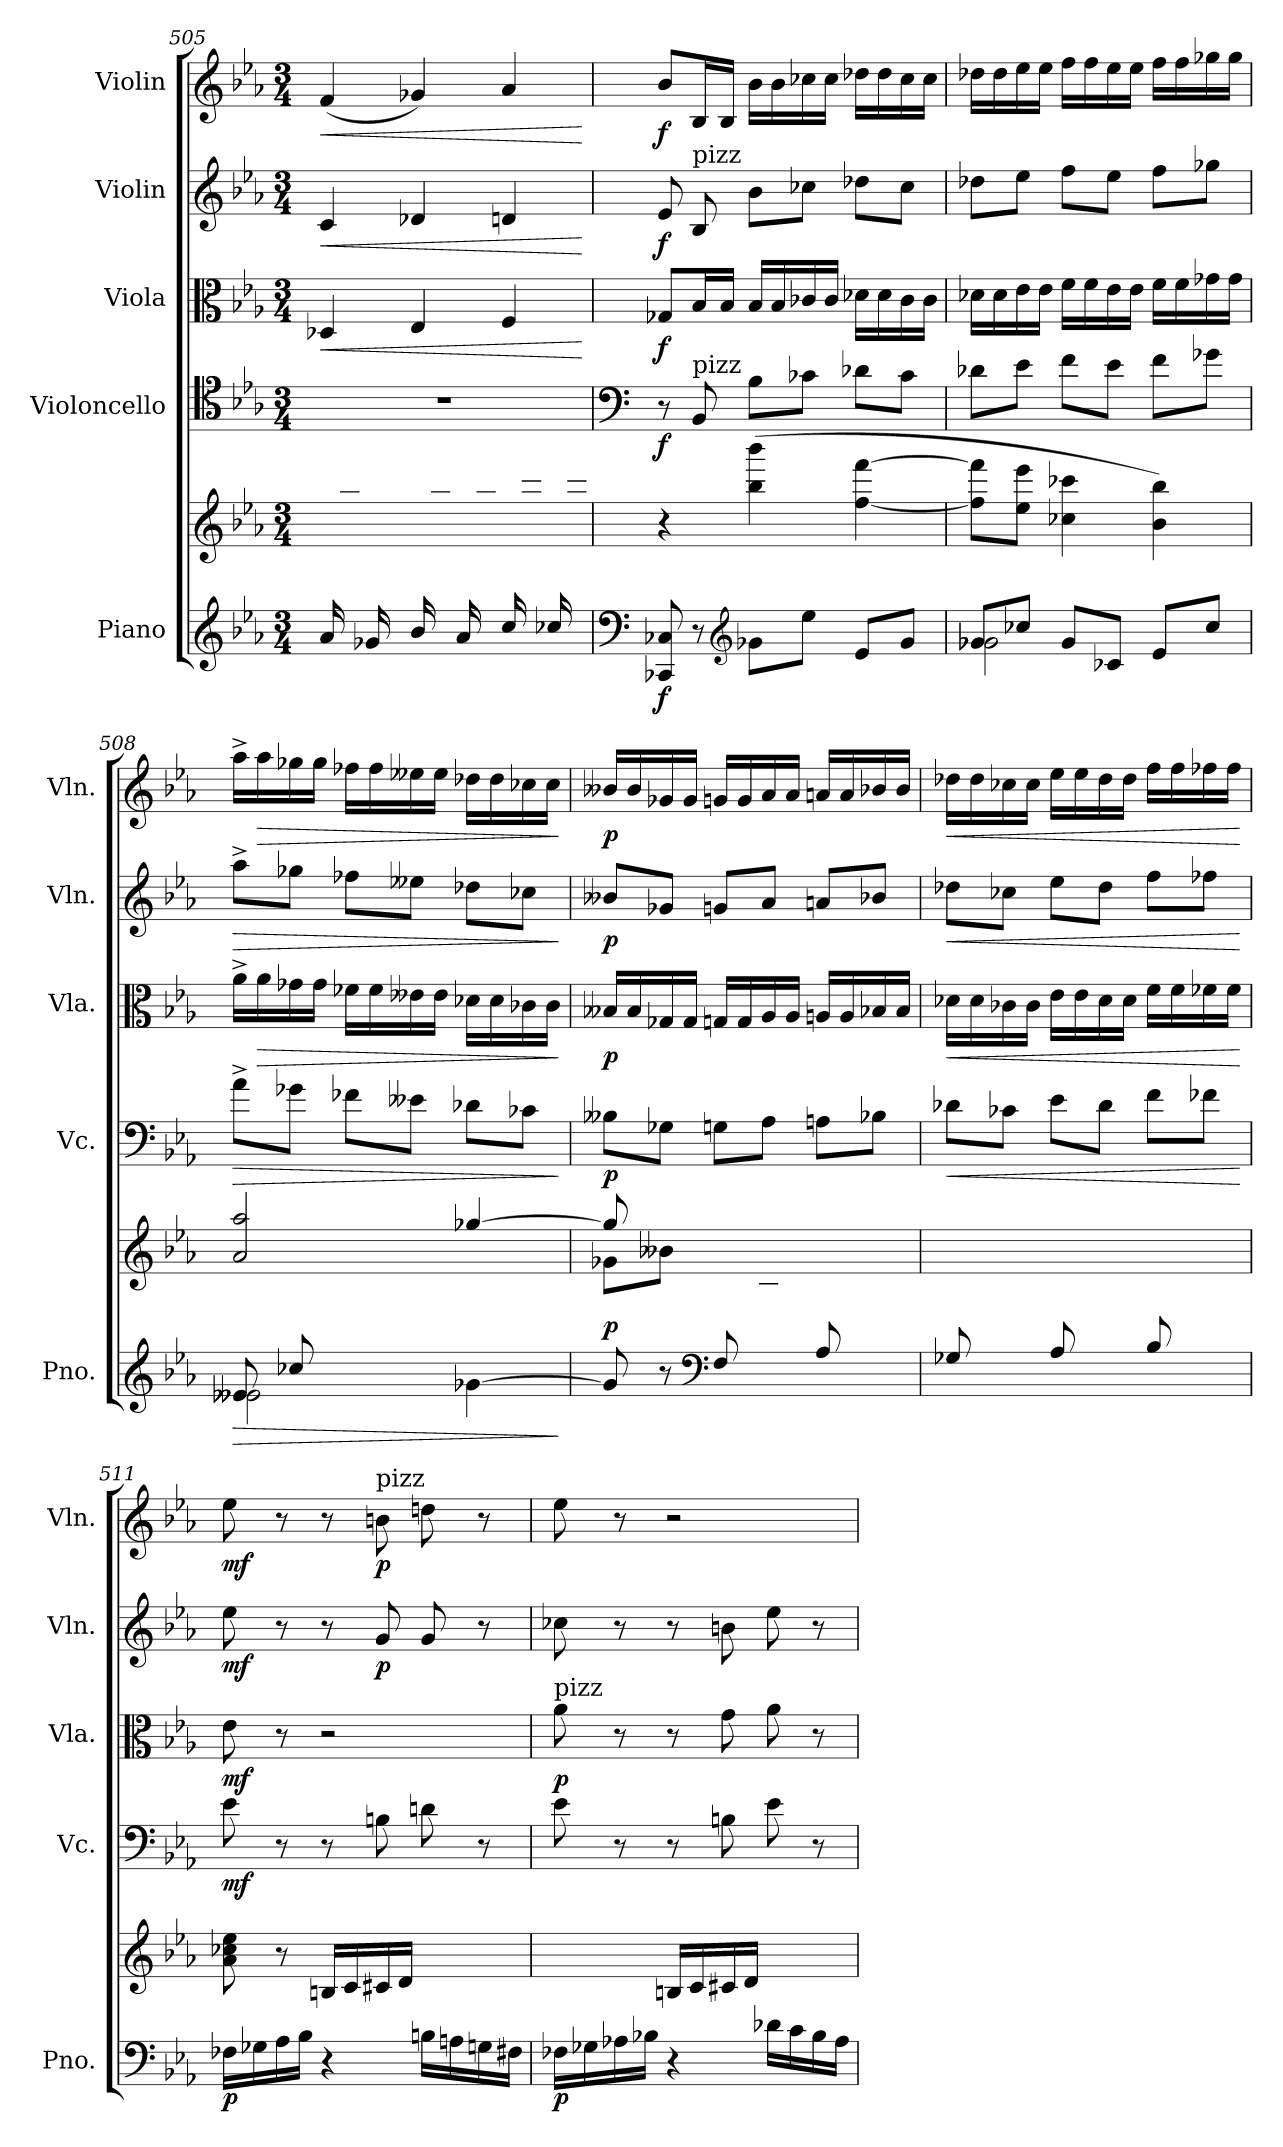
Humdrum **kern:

**kern	**kern	**dynam	**kern	**dynam	**kern	**dynam	**kern	**dynam	**kern	**dynam
*part5	*part5	*part5	*part4	*part4	*part3	*part3	*part2	*part2	*part1	*part1
*staff6	*staff5	*staff5/6	*staff4	*staff4	*staff3	*staff3	*staff2	*staff2	*staff1	*staff1
*I"Piano	*	*	*I"Violoncello	*	*I"Viola	*	*I"Violin	*	*I"Violin	*
*I'Pno.	*	*	*I'Vc.	*	*I'Vla.	*	*I'Vln.	*	*I'Vln.	*
*clefG2	*clefG2	*	*clefC4	*	*clefC3	*	*clefG2	*	*clefG2	*
*k[b-e-a-]	*k[b-e-a-]	*	*k[b-e-a-]	*	*k[b-e-a-]	*	*k[b-e-a-]	*	*k[b-e-a-]	*
*M3/4	*M3/4	*	*M3/4	*	*M3/4	*	*M3/4	*	*M3/4	*
=505	=505	=505	=505	=505	=505	=505	=505	=505	=505	=505
*	*^	*	*	*	*	*	*	*	*	*
!	!	!	!	!	!	!	!LO:HP:b	!	!LO:HP:b	!	!LO:HP:b
16a-/LL	2.ryy	16ryy	.	2.r	.	4D-X/	<	4c/	<	(4f/	<
16ryy	.	16aa-\	.	.	.	.	.	.	.	.	.
16g-X/	.	16ryy	.	.	.	.	.	.	.	.	.
16ryy	.	16gg-X\	.	.	.	.	.	.	.	.	.
16b-/	.	16ryy	.	.	.	4E-/	.	4d-X/	.	4g-X/)	.
16ryy	.	16bb-\	.	.	.	.	.	.	.	.	.
16a-/	.	16ryy	.	.	.	.	.	.	.	.	.
16ryy	.	16aa-\	.	.	.	.	.	.	.	.	.
16cc/	.	16ryy	.	.	.	4F/	.	4dn/	.	4a-/	.
16ryy	.	16ccc\	.	.	.	.	.	.	.	.	.
16cc-X/	.	16ryy	.	.	.	.	.	.	.	.	.
16ryy	.	16ccc-X\JJ	.	.	.	.	.	.	.	.	.
*	*v	*v	*	*	*	*	*	*	*	*	*
.	.	.	.	.	.	[	.	[	.	[
!!LO:PB:g=z
=506	=506	=506	=506	=506	=506	=506	=506	=506	=506	=506
*clefF4	*	*	*clefF4	*	*	*	*	*	*	*
!	!	!LO:DY:b=2	!	!LO:DY:b	!	!LO:DY:b	!	!LO:DY:b	!	!LO:DY:b
8CC-X/ 8C-X/	4r	f	8r	f	8G-X/L	f	8e-/	f	8b-/L	f
!	!	!	!	!	!	!	!LO:TX:a:t=pizz	!	!	!
!	!	!	!LO:TX:a:t=pizz	!	!	!	!	!	!	!
8r	.	.	8BB-/	.	16B-/L	.	8B-/	.	16B-/L	.
.	.	.	.	.	16B-/JJ	.	.	.	16B-/JJ	.
*clefG2	*	*	*	*	*	*	*	*	*	*
8g-X\L	(4bb-\ 4bbb-\	.	8B-\L	.	16B-/LL	.	8b-\L	.	16b-\LL	.
.	.	.	.	.	16B-/	.	.	.	16b-\	.
8ee-\J	.	.	8c-X\J	.	16c-X/	.	8cc-X\J	.	16cc-X\	.
.	.	.	.	.	16c-/JJ	.	.	.	16cc-\JJ	.
8e-/L	[4ff\ [4fff\	.	8d-X\L	.	16d-X\LL	.	8dd-X\L	.	16dd-X\LL	.
.	.	.	.	.	16d-\	.	.	.	16dd-\	.
8g-/J	.	.	8c-\J	.	16c-\	.	8cc-\J	.	16cc-\	.
.	.	.	.	.	16c-\JJ	.	.	.	16cc-\JJ	.
=507	=507	=507	=507	=507	=507	=507	=507	=507	=507	=507
*^	*	*	*	*	*	*	*	*	*	*
8g-X/L	2g-\	8ff\] 8fff\]L	.	8d-X\L	.	16d-X\LL	.	8dd-X\L	.	16dd-X\LL	.
.	.	.	.	.	.	16d-\	.	.	.	16dd-\	.
8cc-X/J	.	8ee-\ 8eee-\J	.	8e-\J	.	16e-\	.	8ee-\J	.	16ee-\	.
.	.	.	.	.	.	16e-\JJ	.	.	.	16ee-\JJ	.
8g-/L	.	4cc-X\ 4ccc-X\	.	8f\L	.	16f\LL	.	8ff\L	.	16ff\LL	.
.	.	.	.	.	.	16f\	.	.	.	16ff\	.
8c-X/J	.	.	.	8e-\J	.	16e-\	.	8ee-\J	.	16ee-\	.
.	.	.	.	.	.	16e-\JJ	.	.	.	16ee-\JJ	.
8e-/L	4ryy	4b-\ 4bb-\)	.	8f\L	.	16f\LL	.	8ff\L	.	16ff\LL	.
.	.	.	.	.	.	16f\	.	.	.	16ff\	.
8cc-/J	.	.	.	8g-X\J	.	16g-X\	.	8gg-X\J	.	16gg-X\	.
.	.	.	.	.	.	16g-\JJ	.	.	.	16gg-\JJ	.
!!LO:LB:g=z
=508	=508	=508	=508	=508	=508	=508	=508	=508	=508	=508	=508
!	!	!	!LO:HP:b=2	!	!LO:HP:b	!	!	!	!LO:HP:b	!	!
*	*	*^	*	*	*	*	*	*	*	*	*
8e--X/L	2e--X\	2a-/ 2aa-/	4ryy	>	8a-^\L	>	16a-^\LL	.	8aa-^\L	>	16aa-^\LL	.
!	!	!	!	!	!	!	!	!LO:HP:b	!	!	!	!LO:HP:b
.	.	.	.	.	.	.	16a-\	>	.	.	16aa-\	>
8cc-X/	.	.	.	.	8g-X\J	.	16g-X\	.	8gg-X\J	.	16gg-X\	.
.	.	.	.	.	.	.	16g-\JJ	.	.	.	16gg-\JJ	.
2ryy	.	.	8ff-X\	.	8f-X\L	.	16f-X\LL	.	8ff-X\L	.	16ff-X\LL	.
.	.	.	.	.	.	.	16f-\	.	.	.	16ff-\	.
.	.	.	8cc-X\	.	8e--X\J	.	16e--X\	.	8ee--X\J	.	16ee--X\	.
.	.	.	.	.	.	.	16e--\JJ	.	.	.	16ee--\JJ	.
.	[4g-X\	[4gg-X/	8ee--X\	.	8d-X\L	.	16d-X\LL	.	8dd-X\L	.	16dd-X\LL	.
.	.	.	.	.	.	.	16d-\	.	.	.	16dd-\	.
.	.	.	8b--X\J	.	8c-X\J	.	16c-X\	.	8cc-X\J	.	16cc-X\	.
.	.	.	.	.	.	.	16c-\JJ	.	.	.	16cc-\JJ	.
*v	*v	*	*	*	*	*	*	*	*	*	*	*
*	*v	*v	*	*	*	*	*	*	*	*	*
.	.	]	.	]	.	]	.	]	.	]
=509	=509	=509	=509	=509	=509	=509	=509	=509	=509	=509
*	*^	*	*	*	*	*	*	*	*	*
*	*	*^	*	*	*	*	*	*	*	*	*
!	!	!	!	!LO:DY:b	!	!LO:DY:b	!	!LO:DY:b	!	!LO:DY:b	!	!LO:DY:b
8g-/]	8gg-/]	8g-X\L	4.ryy	p	8B--X\L	p	16B--X/LL	p	8b--X/L	p	16b--X/LL	p
.	.	.	.	.	.	.	16B--/	.	.	.	16b--/	.
8r	8ryy	8b--X\J	.	.	8G-X\J	.	16G-X/	.	8g-X/J	.	16g-X/	.
.	.	.	.	.	.	.	16G-/JJ	.	.	.	16g-/JJ	.
*clefF4	*	*	*	*	*	*	*	*	*	*	*	*
8F/L	2ryy	2ryy	.	.	8Gn\L	.	16Gn/LL	.	8gn/L	.	16gn/LL	.
.	.	.	.	.	.	.	16G/	.	.	.	16g/	.
8ryy	.	.	8cn\ 8e-\	.	8A-\J	.	16A-/	.	8a-/J	.	16a-/	.
.	.	.	.	.	.	.	16A-/JJ	.	.	.	16a-/JJ	.
8A-/	.	.	8ryy	.	8An\L	.	16An/LL	.	8an/L	.	16an/LL	.
.	.	.	.	.	.	.	16A/	.	.	.	16a/	.
8ryy	.	.	8dn\ 8fn\J	.	8B-X\J	.	16B-X/	.	8b-X/J	.	16b-X/	.
.	.	.	.	.	.	.	16B-/JJ	.	.	.	16b-/JJ	.
*	*	*v	*v	*	*	*	*	*	*	*	*	*
!!LO:PB:g=z
=510	=510	=510	=510	=510	=510	=510	=510	=510	=510	=510	=510
!	!	!	!	!	!LO:HP:b	!	!LO:HP:b	!	!LO:HP:b	!	!LO:HP:b
8G-X/L	2.ryy	8ryy	.	8d-X\L	<	16d-X\LL	<	8dd-X\L	<	16dd-X\LL	<
.	.	.	.	.	.	16d-\	.	.	.	16dd-\	.
8ryy	.	8f\ 8b-\	.	8c-X\J	.	16c-X\	.	8cc-X\J	.	16cc-X\	.
.	.	.	.	.	.	16c-\JJ	.	.	.	16cc-\JJ	.
8A-/	.	8ryy	.	8e-\L	.	16e-\LL	.	8ee-\L	.	16ee-\LL	.
.	.	.	.	.	.	16e-\	.	.	.	16ee-\	.
8ryy	.	8g-X\ 8cc-X\	.	8d-\J	.	16d-\	.	8dd-\J	.	16dd-\	.
.	.	.	.	.	.	16d-\JJ	.	.	.	16dd-\JJ	.
8B-/	.	8ryy	.	8f\L	.	16f\LL	.	8ff\L	.	16ff\LL	.
.	.	.	.	.	.	16f\	.	.	.	16ff\	.
8ryy	.	8gn\ 8dd-X\J	.	8f-X\J	.	16f-X\	.	8ff-X\J	.	16ff-X\	.
.	.	.	.	.	.	16f-\JJ	.	.	.	16ff-\JJ	.
*	*v	*v	*	*	*	*	*	*	*	*	*
.	.	.	.	[	.	[	.	[	.	[
=511	=511	=511	=511	=511	=511	=511	=511	=511	=511	=511
!	!	!LO:DY:b=2	!	!LO:DY:b	!	!LO:DY:b	!	!LO:DY:b	!	!LO:DY:b
16F-X\LL	8a-\ 8cc-X\ 8ee-\	p	8e-\	mf	8e-\	mf	8ee-\	mf	8ee-\	mf
16G-X\	.	.	.	.	.	.	.	.	.	.
16A-\	8r	.	8r	.	8r	.	8r	.	8r	.
16B-\JJ	.	.	.	.	.	.	.	.	.	.
4r	16Bn/LL	.	8r	.	2r	.	8r	.	8r	.
.	16c/	.	.	.	.	.	.	.	.	.
!	!	!	!	!	!	!	!	!	!LO:TX:a:t=pizz	!
!	!	!	!	!	!	!	!	!LO:DY:b	!	!LO:DY:b
.	16c#X/	.	8Bn\	.	.	.	8g/	p	8bn\	p
.	16d/JJ	.	.	.	.	.	.	.	.	.
16Bn\LL	4ryy	.	8dn\	.	.	.	8g/	.	8ddn\	.
16An\	.	.	.	.	.	.	.	.	.	.
16Gn\	.	.	8r	.	.	.	8r	.	8r	.
16F#X\JJ	.	.	.	.	.	.	.	.	.	.
!!LO:LB:g=z
=512	=512	=512	=512	=512	=512	=512	=512	=512	=512	=512
!	!	!	!	!	!LO:TX:a:t=pizz	!	!	!	!	!
!	!	!LO:DY:b=2	!	!	!	!LO:DY:b	!	!	!	!
16F-X\LL	8ryy	p	8e-\	.	8a-\	p	8cc-X\	.	8ee-\	.
16G-X\	.	.	.	.	.	.	.	.	.	.
16A-X\	8ryy	.	8r	.	8r	.	8r	.	8r	.
16B-X\JJ	.	.	.	.	.	.	.	.	.	.
4r	16Bn/LL	.	8r	.	8r	.	8r	.	2r	.
.	16c/	.	.	.	.	.	.	.	.	.
.	16c#X/	.	8Bn\	.	8g\	.	8bn\	.	.	.
.	16d/JJ	.	.	.	.	.	.	.	.	.
16d-X\LL	4ryy	.	8e-\	.	8a-\	.	8ee-\	.	.	.
16c\	.	.	.	.	.	.	.	.	.	.
16B-\	.	.	8r	.	8r	.	8r	.	.	.
16A-\JJ	.	.	.	.	.	.	.	.	.	.
=	=	=	=	=	=	=	=	=	=	=
*-	*-	*-	*-	*-	*-	*-	*-	*-	*-	*-
